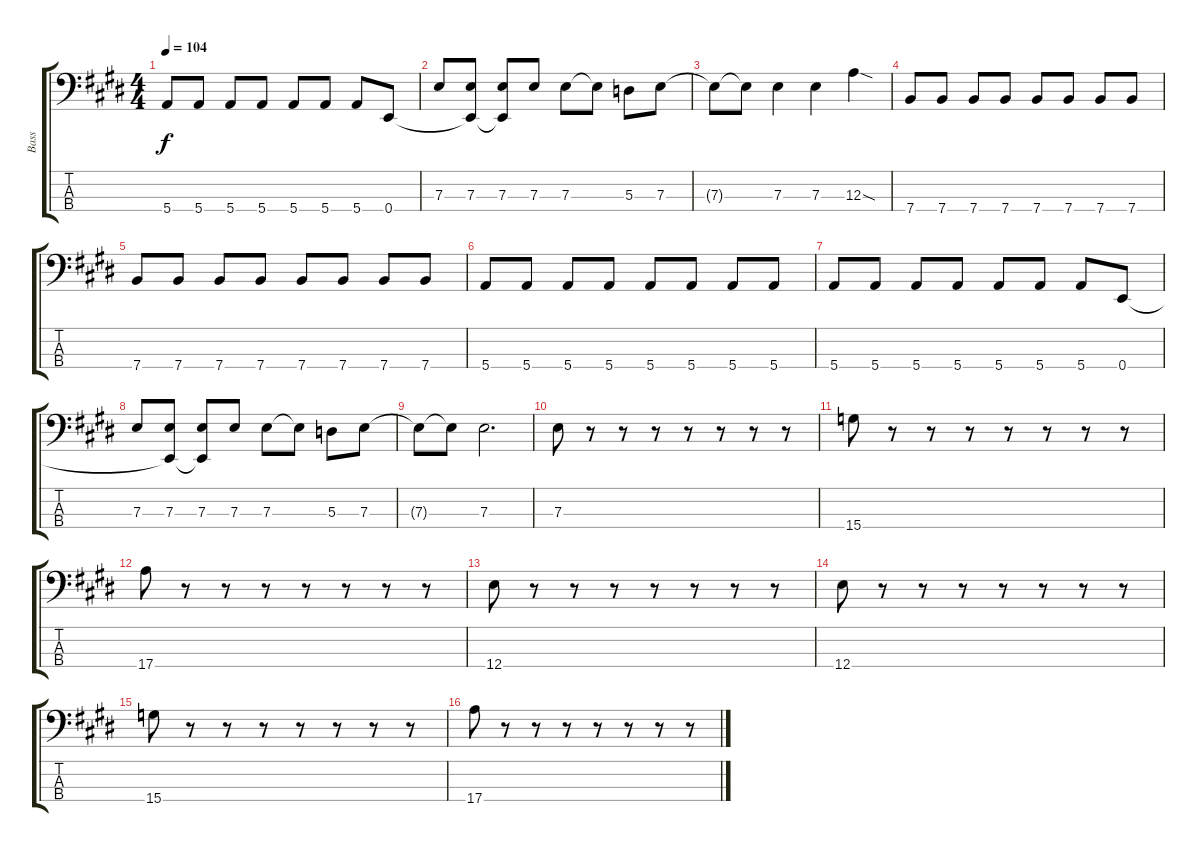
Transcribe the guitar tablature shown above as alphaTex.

\track ("Bass" "Bass") {instrument electricbassfinger}
\staff {score tabs}
\tuning (G2 D2 A1 E1) {hide}
\ts (4 4)
\tempo 104
\clef f4
\ks e
5.4.8{dy f} 5.4.8 5.4.8 5.4.8 5.4.8 5.4.8 5.4.8 0.4.8 |
7.3.8 (7.3 0.4{t}).8 (7.3 0.4{t}).8 7.3.8 7.3.8 7.3{t}.8 5.3.8 7.3.8 |
7.3{t}.8 7.3{t}.8 7.3.4 7.3.4 12.3{sod}.4 |
7.4.8 7.4.8 7.4.8 7.4.8 7.4.8 7.4.8 7.4.8 7.4.8 |
7.4.8 7.4.8 7.4.8 7.4.8 7.4.8 7.4.8 7.4.8 7.4.8 |
5.4.8 5.4.8 5.4.8 5.4.8 5.4.8 5.4.8 5.4.8 5.4.8 |
5.4.8 5.4.8 5.4.8 5.4.8 5.4.8 5.4.8 5.4.8 0.4.8 |
7.3.8 (7.3 0.4{t}).8 (7.3 0.4{t}).8 7.3.8 7.3.8 7.3{t}.8 5.3.8 7.3.8 |
7.3{t}.8 7.3{t}.8 7.3.2{d} |
7.3.8 r.8 r.8 r.8 r.8 r.8 r.8 r.8 |
15.4.8 r.8 r.8 r.8 r.8 r.8 r.8 r.8 |
17.4.8 r.8 r.8 r.8 r.8 r.8 r.8 r.8 |
12.4.8 r.8 r.8 r.8 r.8 r.8 r.8 r.8 |
12.4.8 r.8 r.8 r.8 r.8 r.8 r.8 r.8 |
15.4.8 r.8 r.8 r.8 r.8 r.8 r.8 r.8 |
17.4.8 r.8 r.8 r.8 r.8 r.8 r.8 r.8
